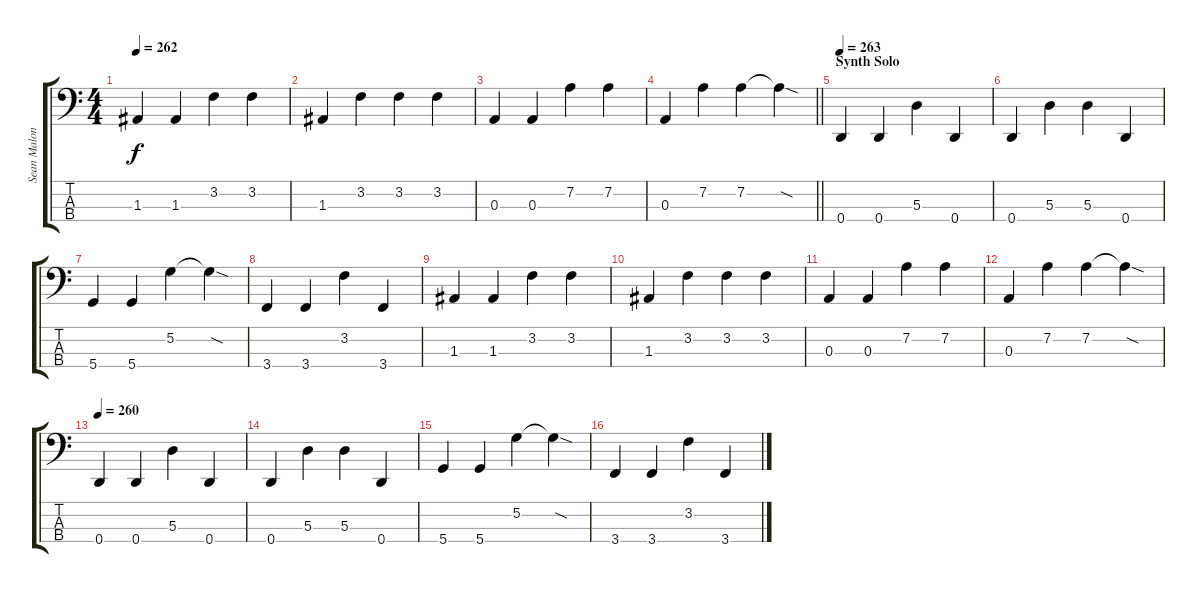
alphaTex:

\track ("Sean Malone" "Sean Malon") {instrument fretlessbass}
\staff {score tabs}
\tuning (G2 D2 A1 D1) {hide}
\ts (4 4)
\tempo 262
\clef f4
\ks c
1.3.4{dy f} 1.3.4 3.2.4 3.2.4 |
1.3.4 3.2.4 3.2.4 3.2.4 |
0.3.4 0.3.4 7.2.4 7.2.4 |
\barLineRight lightlight
0.3.4 7.2.4 7.2.4 7.2{sod t}.4 |
\section ("" "Synth Solo")
\tempo 263
0.4.4 0.4.4 5.3.4 0.4.4 |
0.4.4 5.3.4 5.3.4 0.4.4 |
5.4.4 5.4.4 5.2.4 5.2{sod t}.4 |
3.4.4 3.4.4 3.2.4 3.4.4 |
1.3.4 1.3.4 3.2.4 3.2.4 |
1.3.4 3.2.4 3.2.4 3.2.4 |
0.3.4 0.3.4 7.2.4 7.2.4 |
0.3.4 7.2.4 7.2.4 7.2{sod t}.4 |
\tempo 260
0.4.4 0.4.4 5.3.4 0.4.4 |
0.4.4 5.3.4 5.3.4 0.4.4 |
5.4.4 5.4.4 5.2.4 5.2{sod t}.4 |
3.4.4 3.4.4 3.2.4 3.4.4
